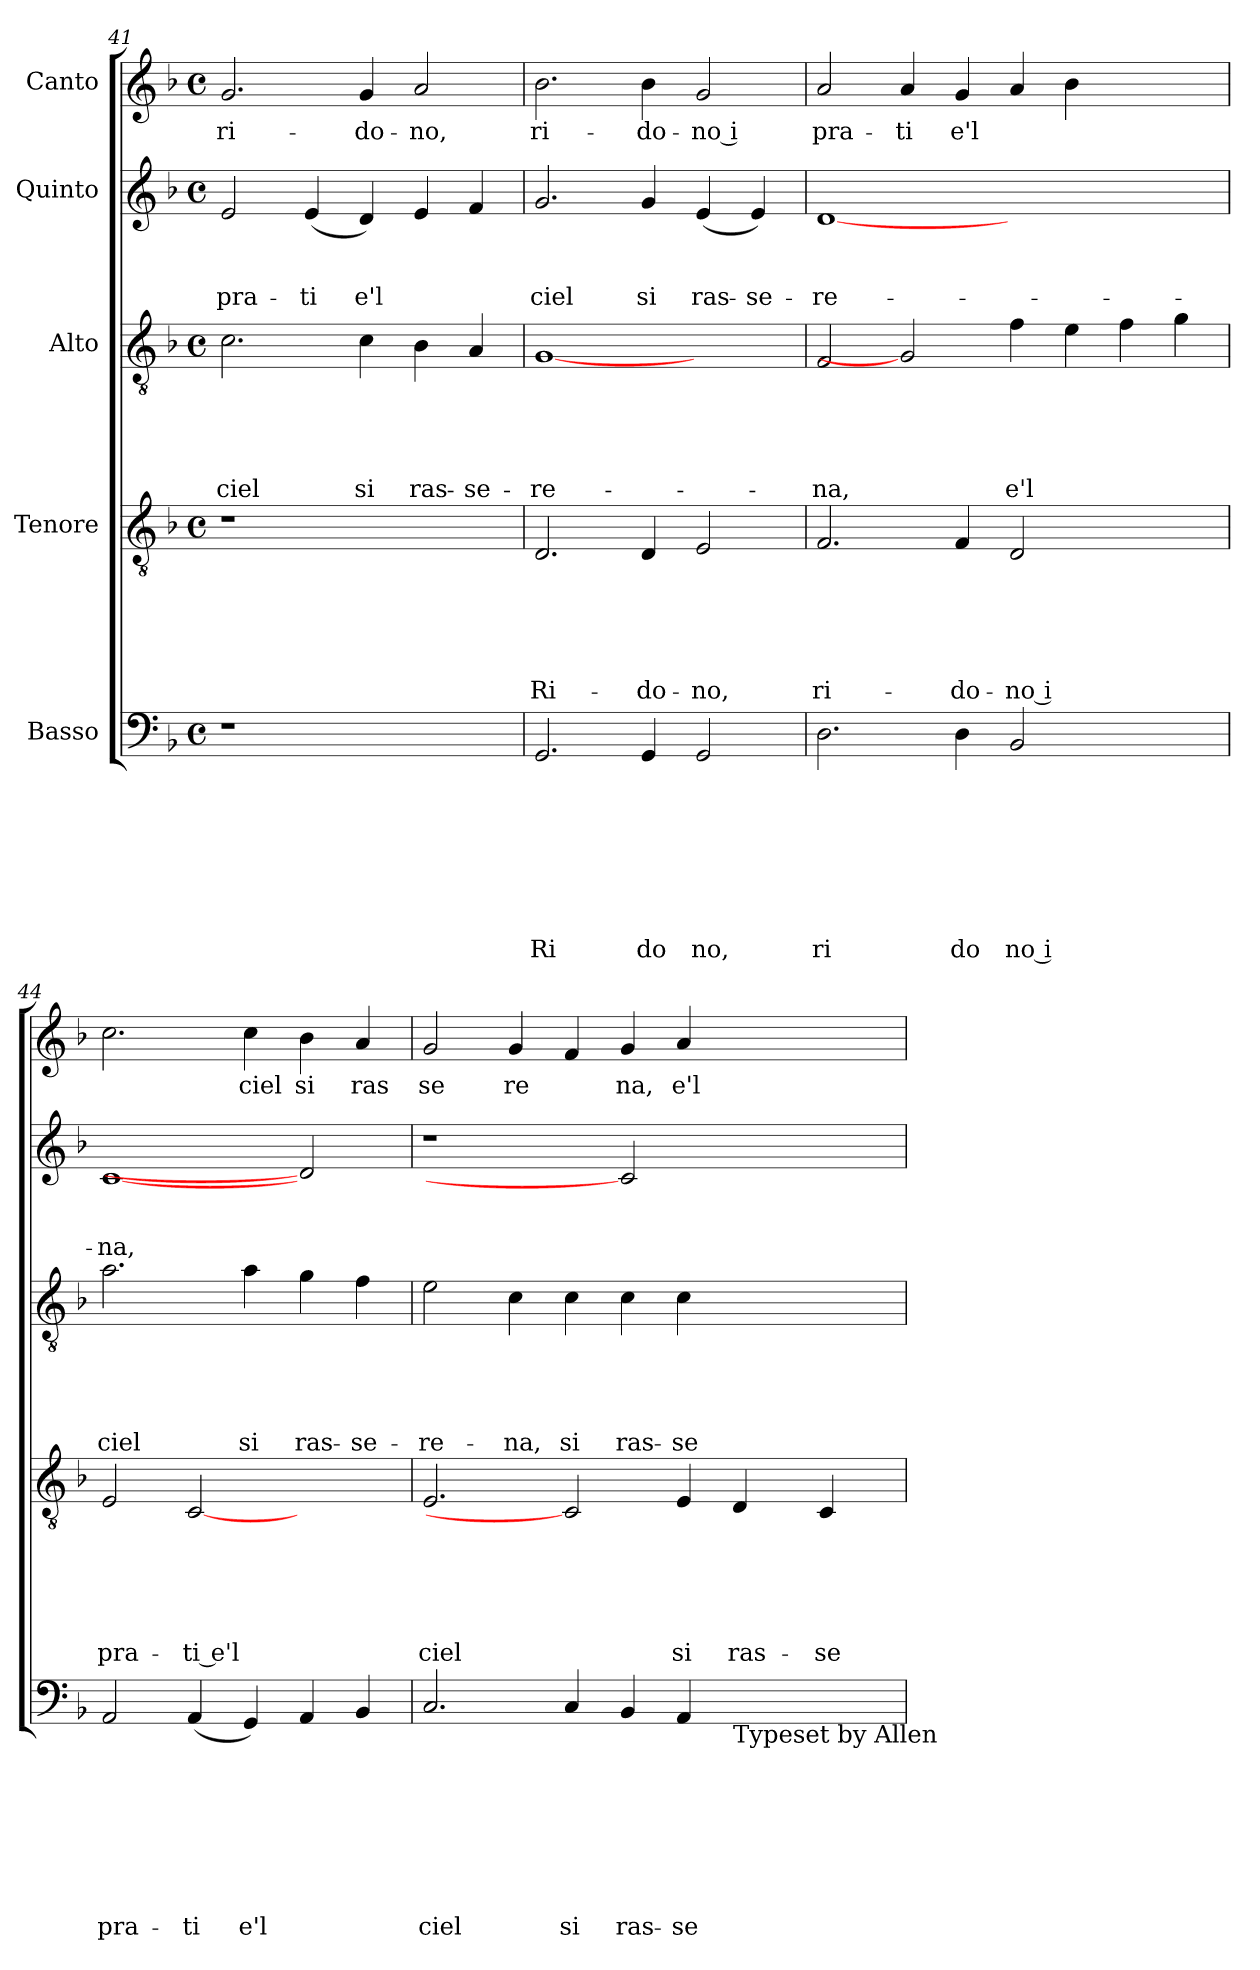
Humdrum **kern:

**kern	**text	**text	**text	**text	**text	**text	**text	**text	**kern	**text	**text	**text	**text	**text	**text	**kern	**text	**text	**text	**text	**text	**kern	**text	**text	**text	**kern	**text
*part5	*part5	*part5	*part5	*part5	*part5	*part5	*part5	*part5	*part4	*part4	*part4	*part4	*part4	*part4	*part4	*part3	*part3	*part3	*part3	*part3	*part3	*part2	*part2	*part2	*part2	*part1	*part1
*staff5	*staff5	*staff5	*staff5	*staff5	*staff5	*staff5	*staff5	*staff5	*staff4	*staff4	*staff4	*staff4	*staff4	*staff4	*staff4	*staff3	*staff3	*staff3	*staff3	*staff3	*staff3	*staff2	*staff2	*staff2	*staff2	*staff1	*staff1
*I"Basso	*	*	*	*	*	*	*	*	*I"Tenore	*	*	*	*	*	*	*I"Alto	*	*	*	*	*	*I"Quinto	*	*	*	*I"Canto	*
*clefF4	*	*	*	*	*	*	*	*	*clefGv2	*	*	*	*	*	*	*clefGv2	*	*	*	*	*	*clefG2	*	*	*	*clefG2	*
*k[b-]	*	*	*	*	*	*	*	*	*k[b-]	*	*	*	*	*	*	*k[b-]	*	*	*	*	*	*k[b-]	*	*	*	*k[b-]	*
*F:	*	*	*	*	*	*	*	*	*F:	*	*	*	*	*	*	*F:	*	*	*	*	*	*F:	*	*	*	*F:	*
*M4/4	*	*	*	*	*	*	*	*	*M4/4	*	*	*	*	*	*	*M4/4	*	*	*	*	*	*M4/4	*	*	*	*M4/4	*
*met(c)	*	*	*	*	*	*	*	*	*met(c)	*	*	*	*	*	*	*met(c)	*	*	*	*	*	*met(c)	*	*	*	*met(c)	*
=41	=41	=41	=41	=41	=41	=41	=41	=41	=41	=41	=41	=41	=41	=41	=41	=41	=41	=41	=41	=41	=41	=41	=41	=41	=41	=41	=41
!LO:N:vis=1	!	!	!	!	!	!	!	!	!LO:N:vis=1	!	!	!	!	!	!	!	!	!	!	!	!LO:LY:b	!	!	!	!LO:LY:b	!	!LO:LY:b
1r	.	.	.	.	.	.	.	.	1r	.	.	.	.	.	.	2.c\	.	.	.	.	ciel	2e/	.	.	pra-	2.g/	ri-
!	!	!	!	!	!	!	!	!	!	!	!	!	!	!	!	!	!	!	!	!	!	!	!	!	!LO:LY:b	!	!
.	.	.	.	.	.	.	.	.	.	.	.	.	.	.	.	.	.	.	.	.	.	(<4e/	.	.	-ti	.	.
!	!	!	!	!	!	!	!	!	!	!	!	!	!	!	!	!	!	!	!	!	!LO:LY:b	!	!	!	!LO:LY:b	!	!LO:LY:b
.	.	.	.	.	.	.	.	.	.	.	.	.	.	.	.	4c\	.	.	.	.	si	4d/)	.	.	e'l	4g/	-do-
!	!	!	!	!	!	!	!	!	!	!	!	!	!	!	!	!	!	!	!	!	!LO:LY:b	!	!	!	!	!	!LO:LY:b
2ryy	.	.	.	.	.	.	.	.	2ryy	.	.	.	.	.	.	4B-\	.	.	.	.	ras-	4e/	.	.	.	2a/	-no,
!	!	!	!	!	!	!	!	!	!	!	!	!	!	!	!	!	!	!	!	!	!LO:LY:b	!	!	!	!	!	!
.	.	.	.	.	.	.	.	.	.	.	.	.	.	.	.	4A/	.	.	.	.	-se-	4f/	.	.	.	.	.
=42	=42	=42	=42	=42	=42	=42	=42	=42	=42	=42	=42	=42	=42	=42	=42	=42	=42	=42	=42	=42	=42	=42	=42	=42	=42	=42	=42
!	!	!	!	!	!	!	!	!LO:LY:b	!	!	!	!	!	!	!LO:LY:b	!	!	!	!	!	!LO:LY:b	!	!	!	!LO:LY:b	!	!LO:LY:b
2.GG/	.	.	.	.	.	.	.	Ri	2.D/	.	.	.	.	.	Ri-	[1G	.	.	.	.	-re-	2.g/	.	.	ciel	2.b-\	ri-
!	!	!	!	!	!	!	!	!LO:LY:b	!	!	!	!	!	!	!LO:LY:b	!	!	!	!	!	!	!	!	!	!LO:LY:b	!	!LO:LY:b
4GG/	.	.	.	.	.	.	.	do	4D/	.	.	.	.	.	-do-	.	.	.	.	.	.	4g/	.	.	si	4b-\	-do-
!	!	!	!	!	!	!	!	!LO:LY:b	!	!	!	!	!	!	!LO:LY:b	!	!	!	!	!	!	!	!	!	!LO:LY:b	!	!LO:LY:b:rj
2GG/	.	.	.	.	.	.	.	no,	2E/	.	.	.	.	.	-no,	2ryy	.	.	.	.	.	(4e/	.	.	ras-	2g/	-no i
!	!	!	!	!	!	!	!	!	!	!	!	!	!	!	!	!	!	!	!	!	!	!	!	!	!LO:LY:b	!	!
.	.	.	.	.	.	.	.	.	.	.	.	.	.	.	.	.	.	.	.	.	.	4e/)	.	.	-se-	.	.
=43	=43	=43	=43	=43	=43	=43	=43	=43	=43	=43	=43	=43	=43	=43	=43	=43	=43	=43	=43	=43	=43	=43	=43	=43	=43	=43	=43
!	!	!	!	!	!	!	!	!LO:LY:b	!	!	!	!	!	!	!LO:LY:b	!	!	!	!	!	!LO:LY:b	!	!	!	!LO:LY:b	!	!LO:LY:b
2.D\	.	.	.	.	.	.	.	ri	2.F/	.	.	.	.	.	ri-	2F/	.	.	.	.	-na,	[1d	.	.	-re-	2a/	pra-
!	!	!	!	!	!	!	!	!	!	!	!	!	!	!	!	!	!	!	!	!	!	!	!	!	!	!	!LO:LY:b
.	.	.	.	.	.	.	.	.	.	.	.	.	.	.	.	2G]	.	.	.	.	.	.	.	.	.	4a/	-ti
!	!	!	!	!	!	!	!	!LO:LY:b	!	!	!	!	!	!	!LO:LY:b	!	!	!	!	!	!	!	!	!	!	!	!LO:LY:b
4D\	.	.	.	.	.	.	.	do	4F/	.	.	.	.	.	-do-	.	.	.	.	.	.	.	.	.	.	4g/	e'l
!	!	!	!	!	!	!	!	!LO:LY:b:rj	!	!	!	!	!	!	!LO:LY:b:rj	!	!	!	!	!	!LO:LY:b	!	!	!	!	!	!
2BB-/	.	.	.	.	.	.	.	no i	2D/	.	.	.	.	.	-no i	4f\	.	.	.	.	e'l	1ryy	.	.	.	4a/	.
.	.	.	.	.	.	.	.	.	.	.	.	.	.	.	.	4e\	.	.	.	.	.	.	.	.	.	4b-\	.
2ryy	.	.	.	.	.	.	.	.	2ryy	.	.	.	.	.	.	4f\	.	.	.	.	.	.	.	.	.	2ryy	.
.	.	.	.	.	.	.	.	.	.	.	.	.	.	.	.	4g\	.	.	.	.	.	.	.	.	.	.	.
!!LO:LB:g=z
=44	=44	=44	=44	=44	=44	=44	=44	=44	=44	=44	=44	=44	=44	=44	=44	=44	=44	=44	=44	=44	=44	=44	=44	=44	=44	=44	=44
!	!	!	!	!	!	!	!	!LO:LY:b	!	!	!	!	!	!	!LO:LY:b	!	!	!	!	!	!LO:LY:b	!	!	!	!LO:LY:b	!	!
2AA/	.	.	.	.	.	.	.	pra-	2E/	.	.	.	.	.	pra-	2.a\	.	.	.	.	ciel	[1c	.	.	-na,	2.cc\	.
!	!	!	!	!	!	!	!	!LO:LY:b	!	!	!	!	!	!	!LO:LY:b:rj	!	!	!	!	!	!	!	!	!	!	!	!
(<4AA/	.	.	.	.	.	.	.	-ti	[2C	.	.	.	.	.	-ti e'l	.	.	.	.	.	.	.	.	.	.	.	.
!	!	!	!	!	!	!	!	!LO:LY:b	!	!	!	!	!	!	!	!	!	!	!	!	!LO:LY:b	!	!	!	!	!	!LO:LY:b
4GG/)	.	.	.	.	.	.	.	e'l	.	.	.	.	.	.	.	4a\	.	.	.	.	si	.	.	.	.	4cc\	ciel
!	!	!	!	!	!	!	!	!	!	!	!	!	!	!	!	!	!	!	!	!	!LO:LY:b	!	!	!	!	!	!LO:LY:b
4AA/	.	.	.	.	.	.	.	.	2ryy	.	.	.	.	.	.	4g\	.	.	.	.	ras-	2d]	.	.	.	4b-\	si
!	!	!	!	!	!	!	!	!	!	!	!	!	!	!	!	!	!	!	!	!	!LO:LY:b	!	!	!	!	!	!LO:LY:b
4BB-/	.	.	.	.	.	.	.	.	.	.	.	.	.	.	.	4f\	.	.	.	.	-se-	.	.	.	.	4a/	ras
=45	=45	=45	=45	=45	=45	=45	=45	=45	=45	=45	=45	=45	=45	=45	=45	=45	=45	=45	=45	=45	=45	=45	=45	=45	=45	=45	=45
!	!	!	!	!	!	!	!	!LO:LY:b	!	!	!	!	!	!	!LO:LY:b	!	!	!	!	!	!LO:LY:b	!LO:N:vis=1	!	!	!	!	!LO:LY:b
2.C/	.	.	.	.	.	.	.	ciel	2.E/	.	.	.	.	.	ciel	2e\	.	.	.	.	-re-	1r	.	.	.	2g/	se
!	!	!	!	!	!	!	!	!	!	!	!	!	!	!	!	!	!	!	!	!	!LO:LY:b	!	!	!	!	!	!LO:LY:b
.	.	.	.	.	.	.	.	.	.	.	.	.	.	.	.	4c\	.	.	.	.	-na,	.	.	.	.	4g/	re
!	!	!	!	!	!	!	!	!LO:LY:b	!	!	!	!	!	!	!	!	!	!	!	!	!LO:LY:b	!	!	!	!	!	!
4C/	.	.	.	.	.	.	.	si	2C]	.	.	.	.	.	.	4c\	.	.	.	.	si	.	.	.	.	4f/	.
!	!	!	!	!	!	!	!	!LO:LY:b	!	!	!	!	!	!	!	!	!	!	!	!	!LO:LY:b	!	!	!	!	!	!LO:LY:b
4BB-/	.	.	.	.	.	.	.	ras-	.	.	.	.	.	.	.	4c\	.	.	.	.	ras-	2c]	.	.	.	4g/	na,
!	!	!	!	!	!	!	!	!LO:LY:b	!	!	!	!	!	!	!LO:LY:b	!	!	!	!	!	!LO:LY:b	!	!	!	!	!	!LO:LY:b
4AA/	.	.	.	.	.	.	.	-se-	4E/	.	.	.	.	.	si	4c\	.	.	.	.	-se-	.	.	.	.	4a/	e'l
!LO:TX:b:t=Typeset by Allen	!	!	!	!	!	!	!	!	!	!	!	!	!	!	!	!	!	!	!	!	!	!	!	!	!	!	!
!	!	!	!	!	!	!	!	!	!	!	!	!	!	!	!LO:LY:b	!	!	!	!	!	!	!	!	!	!	!	!
2ryy	.	.	.	.	.	.	.	.	4D/	.	.	.	.	.	ras-	2ryy	.	.	.	.	.	2ryy	.	.	.	2ryy	.
!	!	!	!	!	!	!	!	!	!	!	!	!	!	!	!LO:LY:b	!	!	!	!	!	!	!	!	!	!	!	!
.	.	.	.	.	.	.	.	.	4C/	.	.	.	.	.	-se-	.	.	.	.	.	.	.	.	.	.	.	.
=	=	=	=	=	=	=	=	=	=	=	=	=	=	=	=	=	=	=	=	=	=	=	=	=	=	=	=
*-	*-	*-	*-	*-	*-	*-	*-	*-	*-	*-	*-	*-	*-	*-	*-	*-	*-	*-	*-	*-	*-	*-	*-	*-	*-	*-	*-
